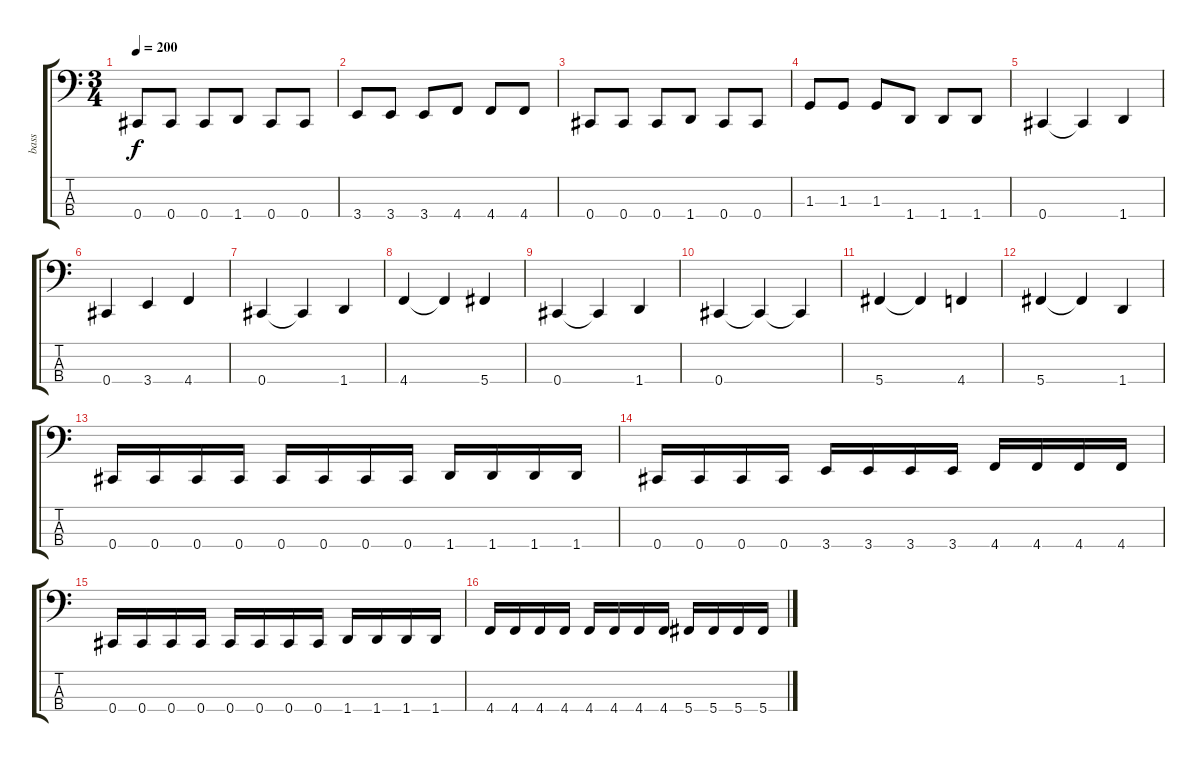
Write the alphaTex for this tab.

\track ("bass" "bass") {instrument electricbassfinger}
\staff {score tabs}
\tuning (E2 B1 Gb1 Db1) {hide}
\ts (3 4)
\tempo 200
\clef f4
\ks c
0.4.8{dy f} 0.4.8 0.4.8 1.4.8 0.4.8 0.4.8 |
3.4.8 3.4.8 3.4.8 4.4.8 4.4.8 4.4.8 |
0.4.8 0.4.8 0.4.8 1.4.8 0.4.8 0.4.8 |
1.3.8 1.3.8 1.3.8 1.4.8 1.4.8 1.4.8 |
0.4.4 0.4{t}.4 1.4.4 |
0.4.4 3.4.4 4.4.4 |
0.4.4 0.4{t}.4 1.4.4 |
4.4.4 4.4{t}.4 5.4.4 |
0.4.4 0.4{t}.4 1.4.4 |
0.4.4 0.4{t}.4 0.4{t}.4 |
5.4.4 5.4{t}.4 4.4.4 |
5.4.4 5.4{t}.4 1.4.4 |
0.4.16 0.4.16 0.4.16 0.4.16 0.4.16 0.4.16 0.4.16 0.4.16 1.4.16 1.4.16 1.4.16 1.4.16 |
0.4.16 0.4.16 0.4.16 0.4.16 3.4.16 3.4.16 3.4.16 3.4.16 4.4.16 4.4.16 4.4.16 4.4.16 |
0.4.16 0.4.16 0.4.16 0.4.16 0.4.16 0.4.16 0.4.16 0.4.16 1.4.16 1.4.16 1.4.16 1.4.16 |
4.4.16 4.4.16 4.4.16 4.4.16 4.4.16 4.4.16 4.4.16 4.4.16 5.4.16 5.4.16 5.4.16 5.4.16
